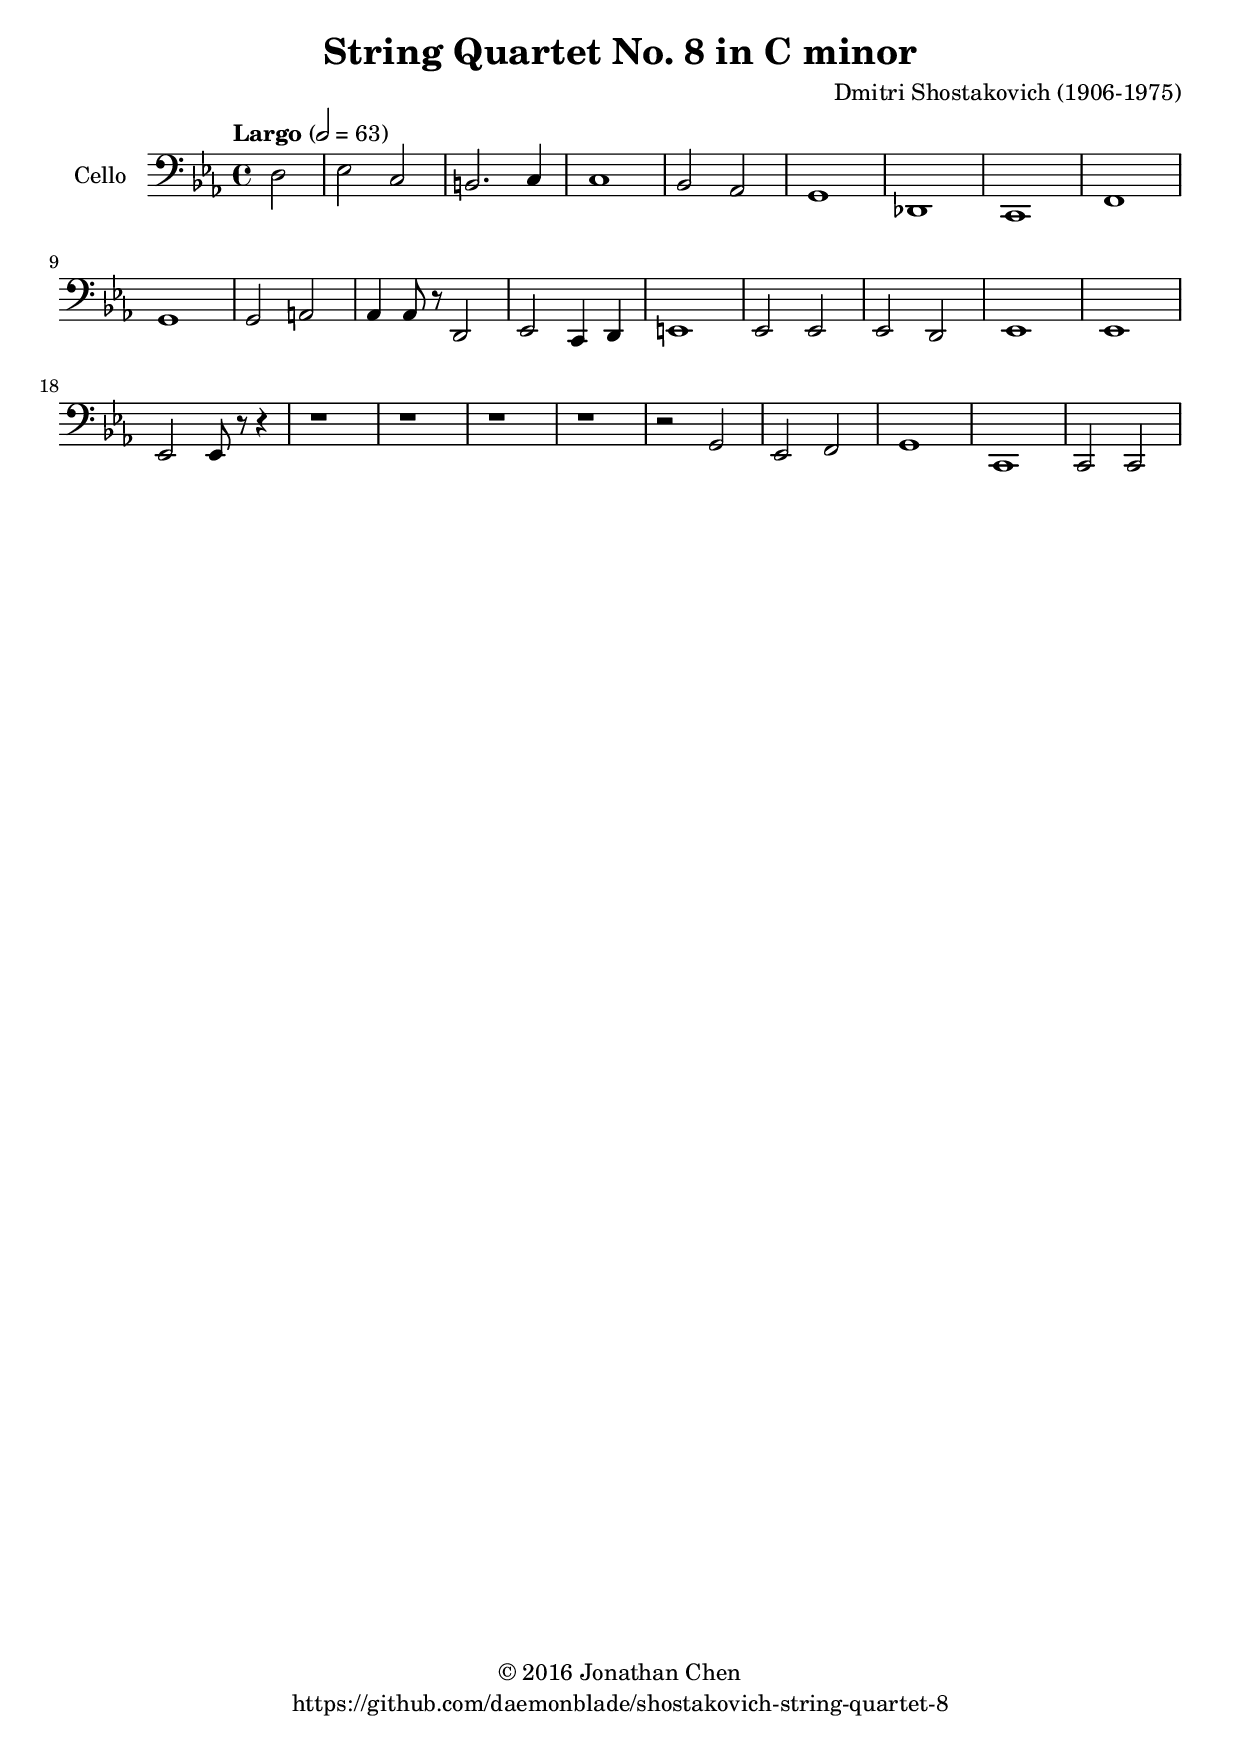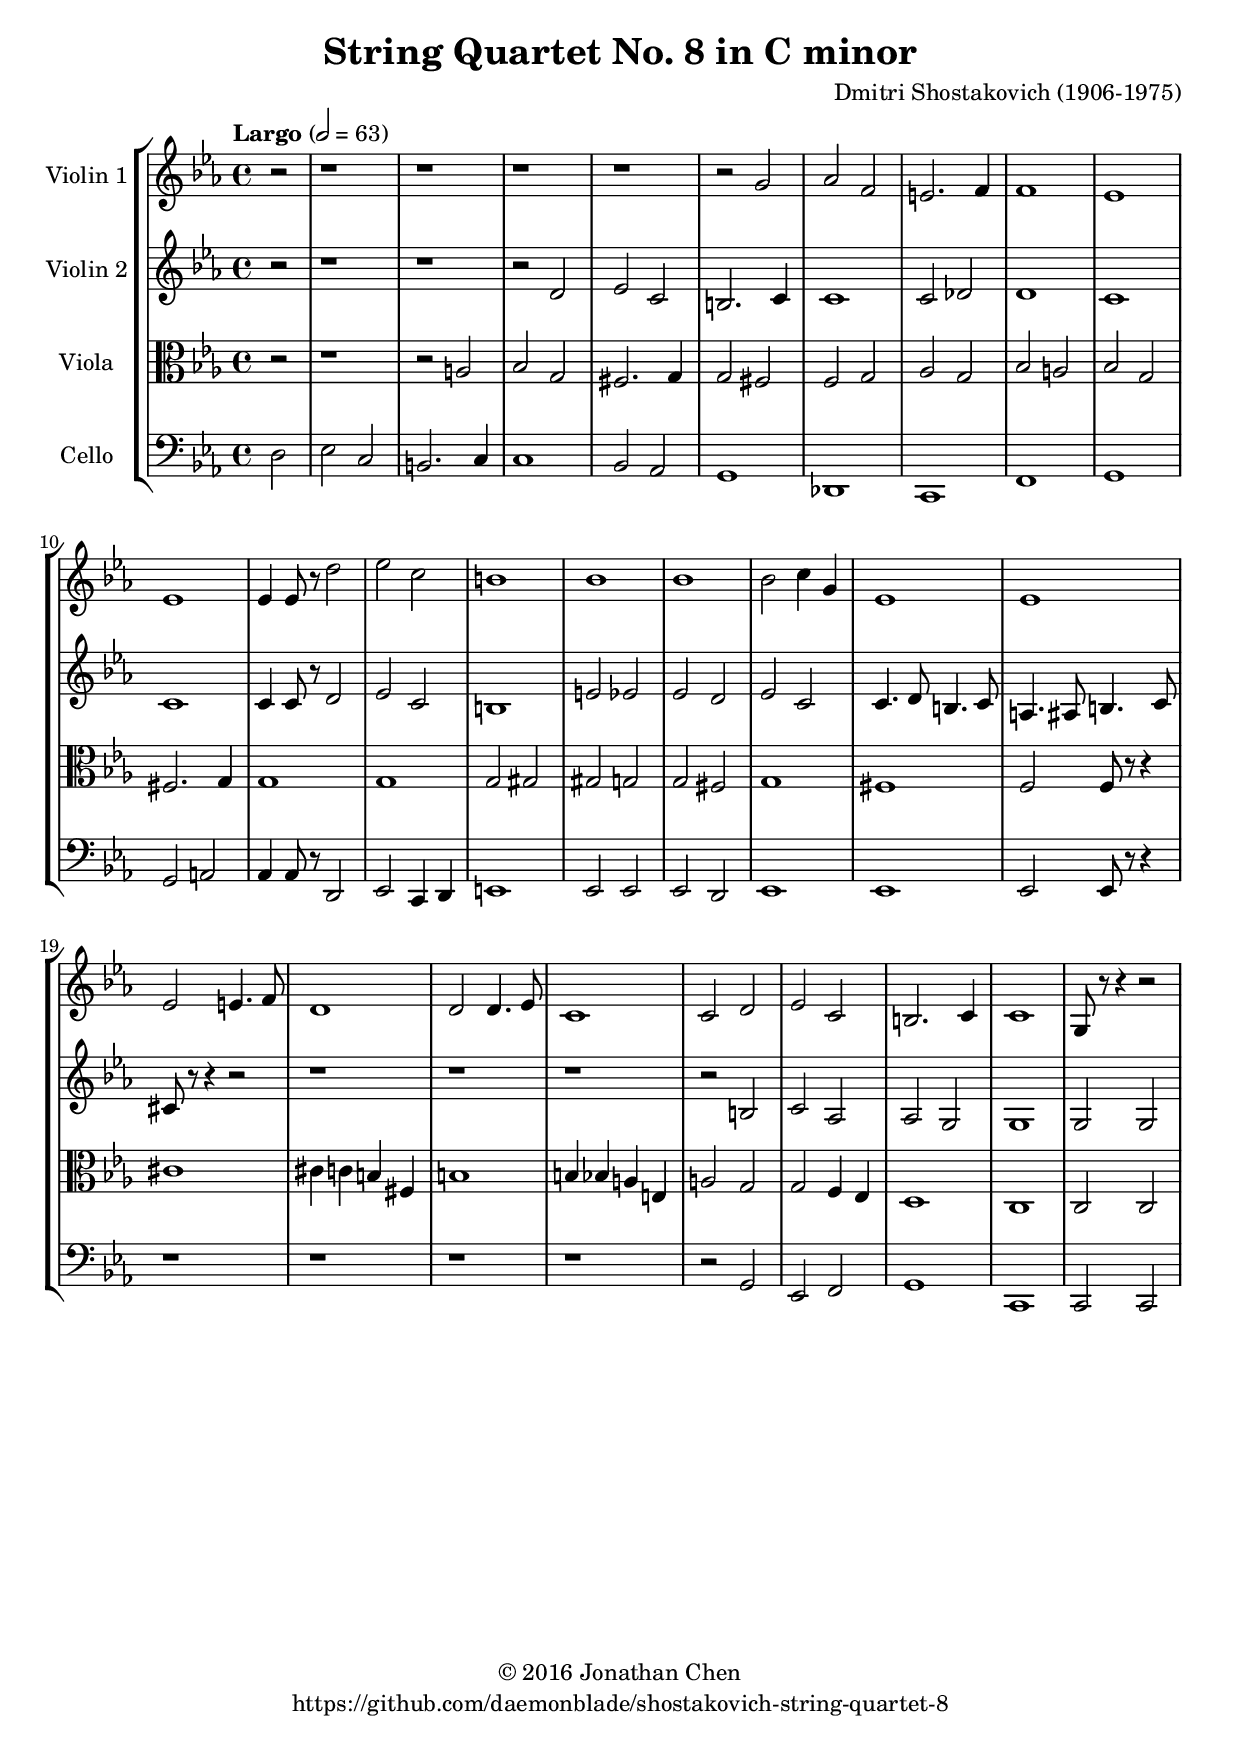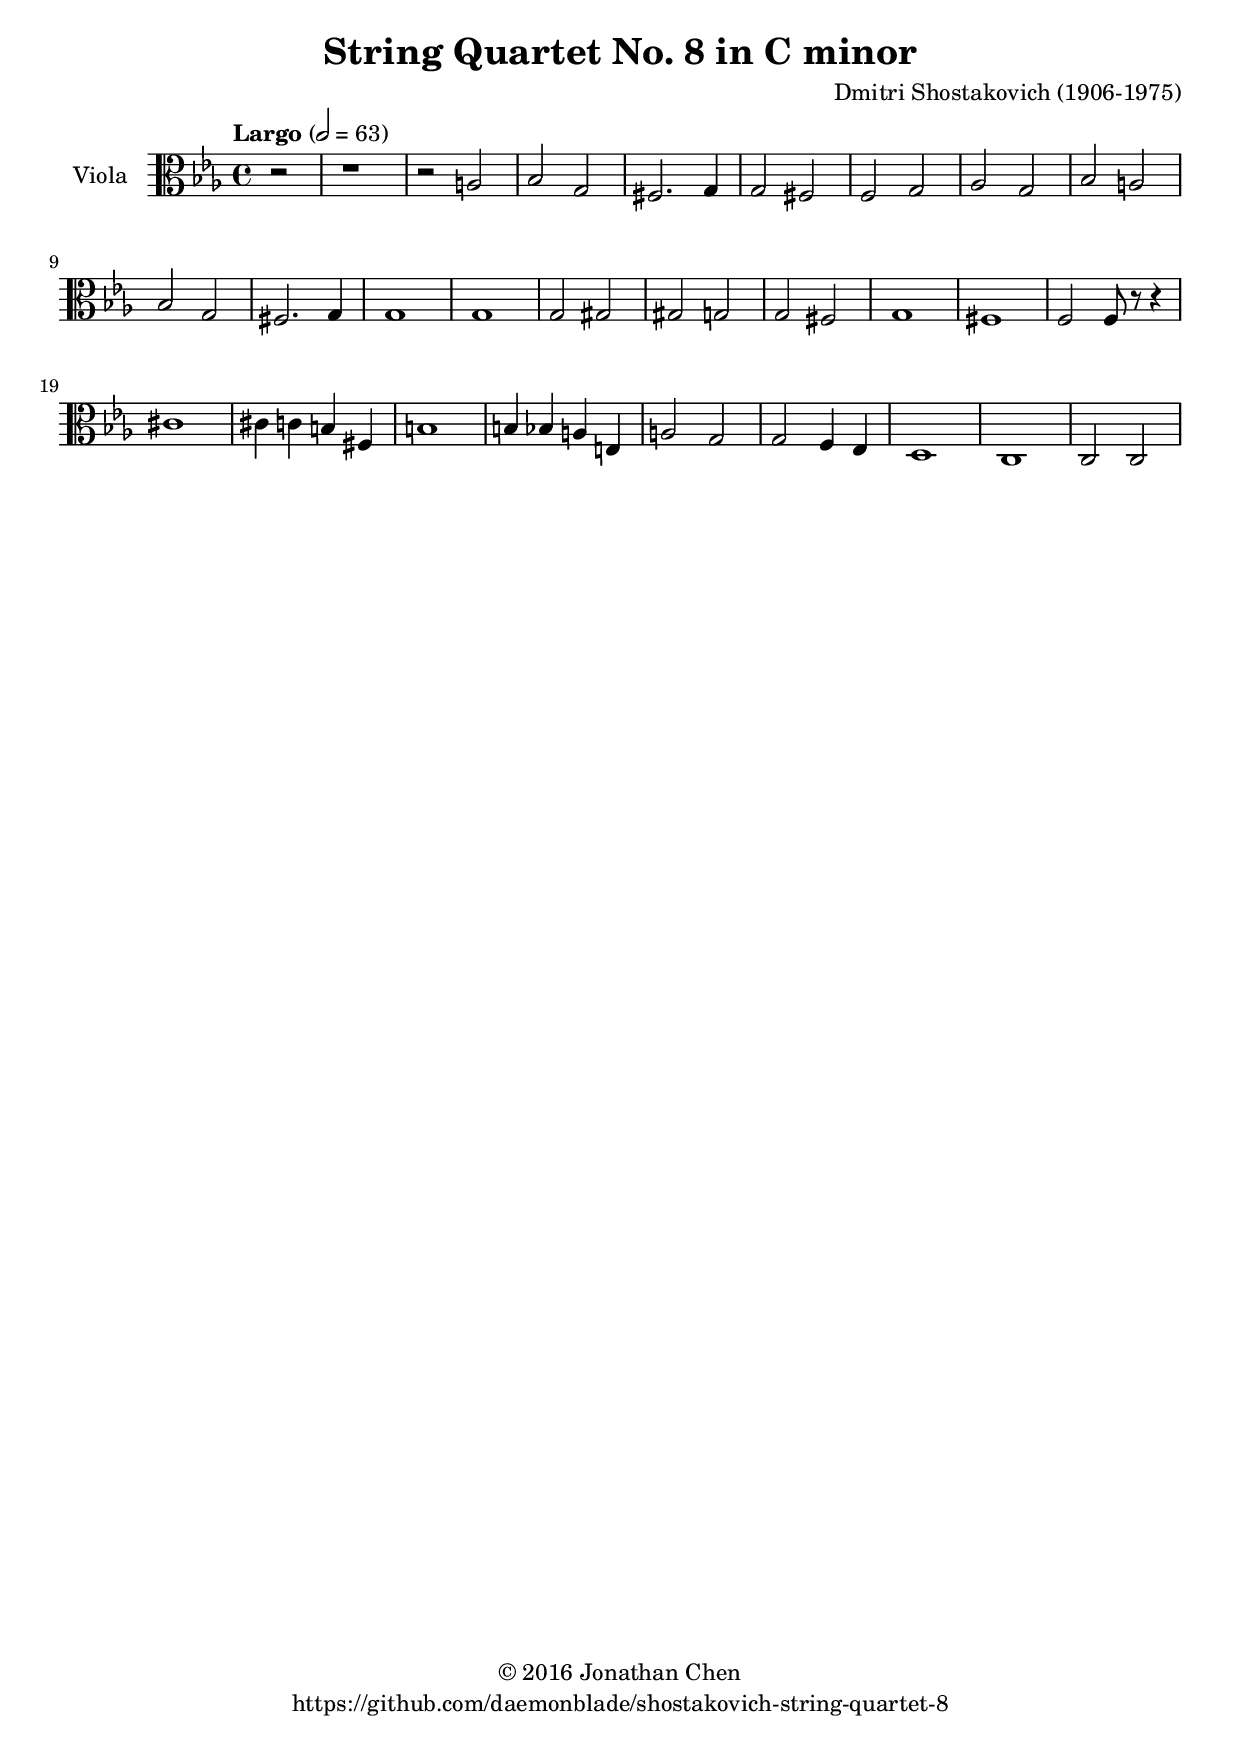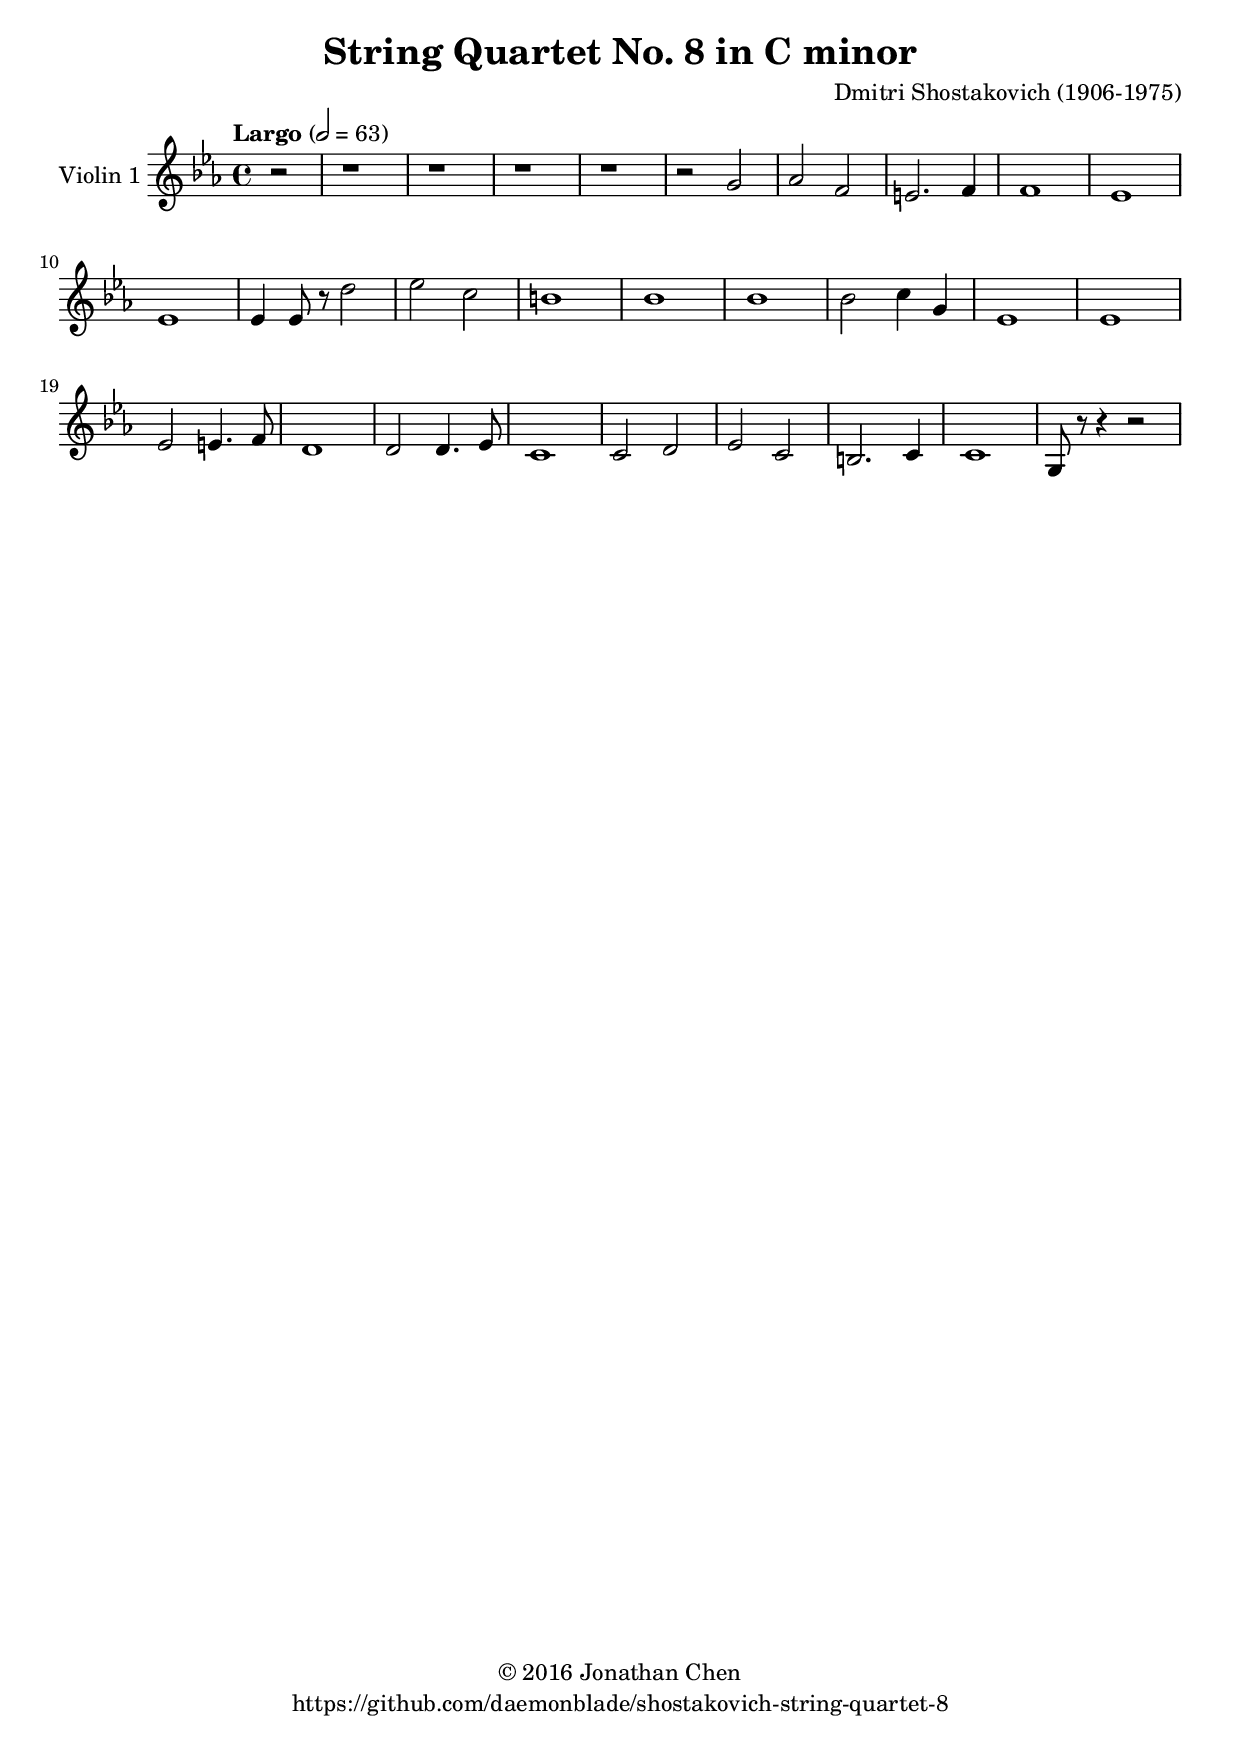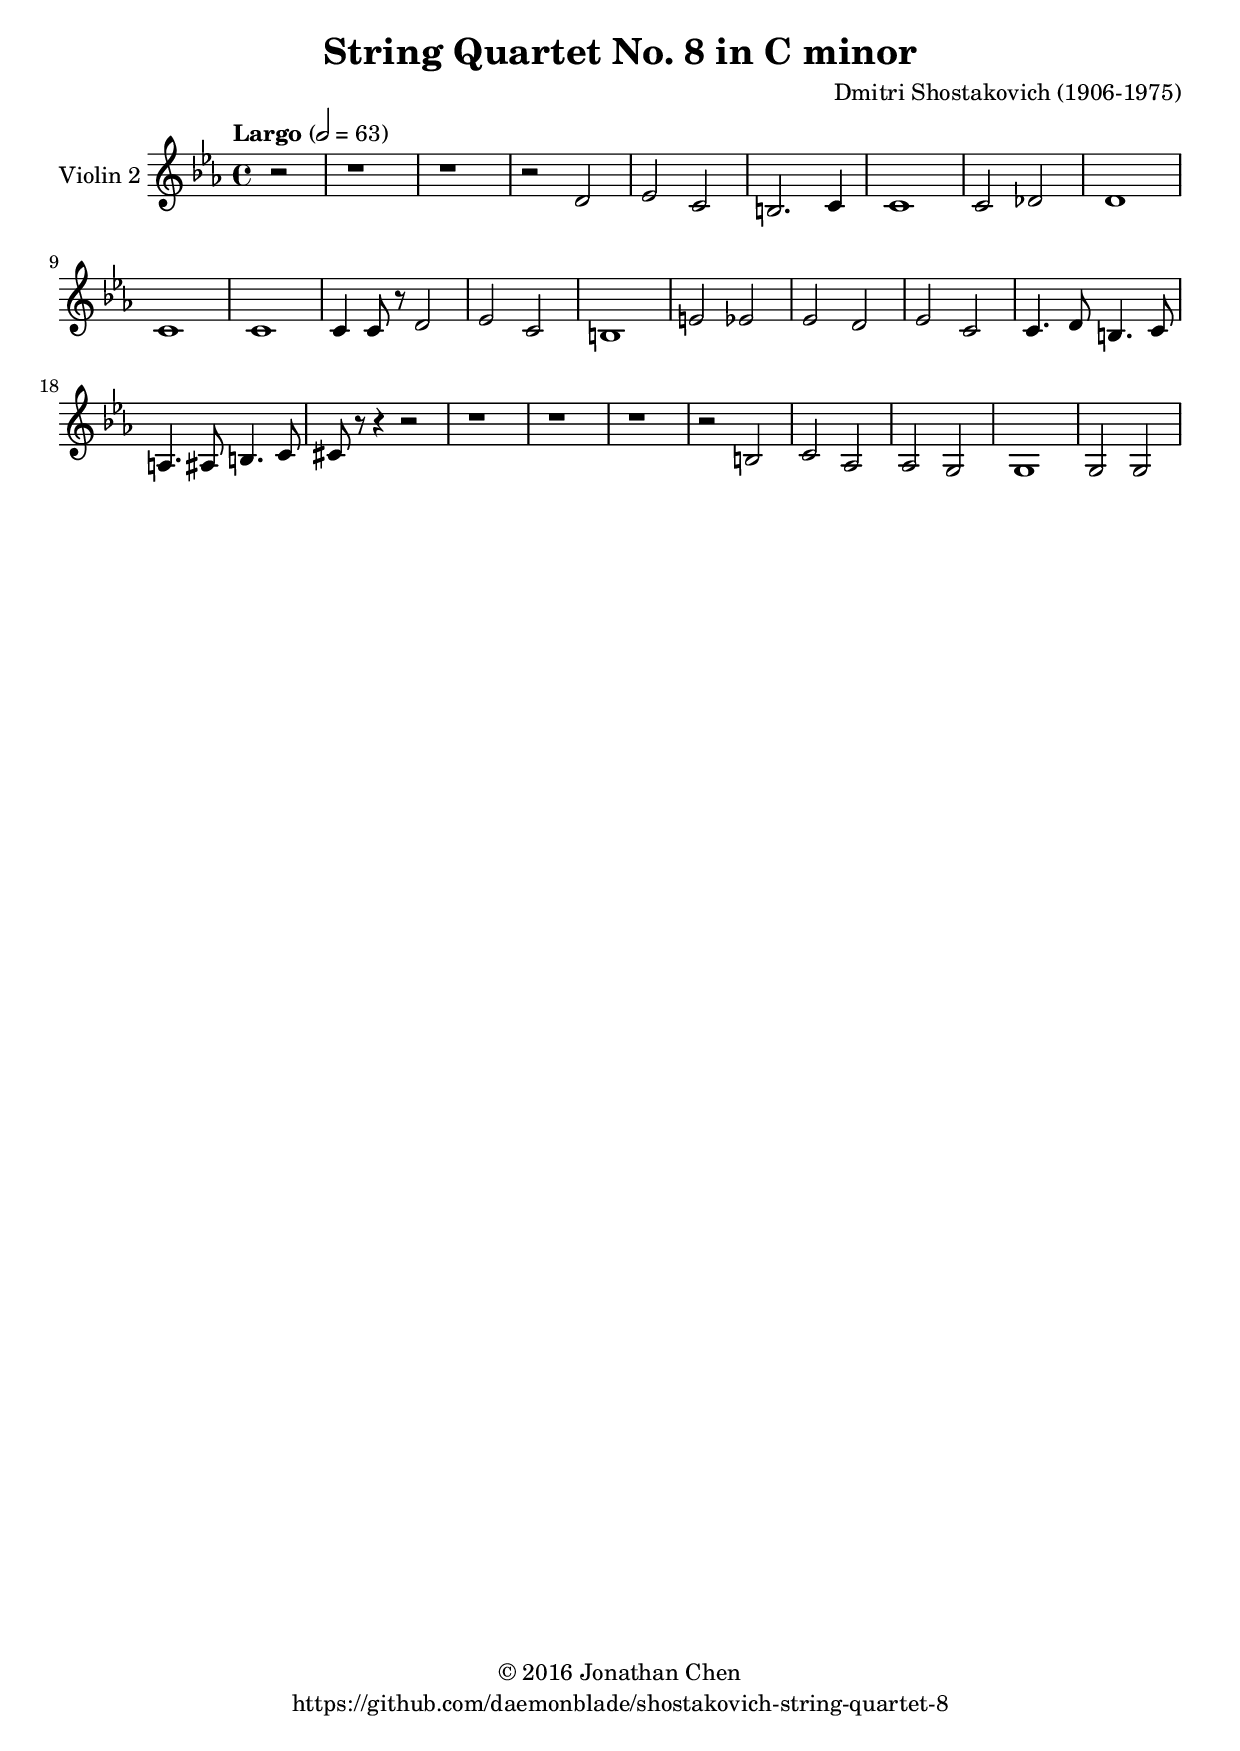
%
% Shostakovich String Quartet No 8 (Op 110)
%
% copyright: 2016 Jonathan Chen
% source: https://github.com/daemonblade/shostakovich-string-quartet-8
% style: indent 2 spaces, 80 cols, 1 bar/line
%
\version "2.18.2"

\header
{
  title = "String Quartet No. 8 in C minor"
  composer = "Dmitri Shostakovich (1906-1975)"
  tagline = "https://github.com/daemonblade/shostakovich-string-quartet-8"
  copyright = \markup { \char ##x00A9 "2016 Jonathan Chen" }
}

%%%%%%%%%%%%%%%%%%%%%%%%%%%%%%%%%%%%%%%%%%%%%%%%%%%%%%%%%%%%%%%%%%%%%%%%%%%%%%%%

move_a_begin =
{
  \tempo "Largo" 2 = 63
  \time 4/4
  \key c \minor
}

move_a_violin_a = \new Voice \relative c''
{
  \set Staff.instrumentName = #"Violin 1"
  \partial 2 r2 |
  r1
  r1
  r1
  r1
  r2 g
  aes f
  e2. f4
  f1
  ees
  ees
  ees4 ees8 r d'2
  ees c
  b1
  bes
  bes
  bes2 c4 g
  ees1
  ees
  ees2 e4. f8
  d1
  d2 d4. ees8
  c1
  c2 d
  ees c
  b2. c4
  c1
  g8 r8 r4 r2
}

move_a_violin_b = \new Voice \relative c'
{
  \set Staff.instrumentName = #"Violin 2"
  \partial 2 r2 |
  r1
  r1
  r2 d
  ees c
  b2. c4
  c1
  c2 des
  d1
  c
  c
  c4 c8 r d2
  ees c
  b1
  e2 ees
  ees d
  ees c
  c4. d8 b4. c8
  a4. ais8 b4. c8
  cis r8 r4 r2
  r1
  r
  r
  r2 b
  c aes
  aes g
  g1
  g2 g
}

move_a_viola = \new Voice \relative c'
{
  \set Staff.instrumentName = #"Viola"
  \clef alto
  \partial 2 r2 |
  r1
  r2 a
  bes g
  fis2. g4
  g2 fis
  f2 g
  aes g
  bes2 a
  bes g
  fis2. g4
  g1
  g1
  g2 gis
  gis g
  g fis
  g1
  fis
  f2 f8 r8 r4
  cis'1
  cis4 c b fis
  b1
  b4 bes a e
  a2 g
  g f4 ees
  d1
  c
  c2 c
}

move_a_cello = \new Voice \relative c
{
  \set Staff.instrumentName = #"Cello"
  \clef bass
  \partial 2 d2 |
  ees c
  b2. c4
  c1
  bes2 aes
  g1
  des
  c
  f
  g
  g2 a
  aes4 aes8 r d,2
  ees c4 d
  e1
  ees2 ees
  ees d
  ees1
  ees
  ees2 ees8 r8 r4
  r1
  r
  r
  r
  r2 g
  ees f
  g1
  c,
  c2 c
}

%%%%%%%%%%%%%%%%%%%%%%%%%%%%%%%%%%%%%%%%%%%%%%%%%%%%%%%%%%%%%%%%%%%%%%%%%%%%%%%%
%
% Book Generation
%
%%%%%%%%%%%%%%%%%%%%%%%%%%%%%%%%%%%%%%%%%%%%%%%%%%%%%%%%%%%%%%%%%%%%%%%%%%%%%%%%
\book
{
  \bookOutputSuffix "Score"
  \score
  {
    \new StaffGroup
    <<
      \new Staff << \move_a_begin \move_a_violin_a >>
      \new Staff << \move_a_begin \move_a_violin_b >>
      \new Staff << \move_a_begin \move_a_viola >>
      \new Staff << \move_a_begin \move_a_cello >>
    >>
  }
}

\book
{
  \bookOutputSuffix "Violin1"
  \score
  {
    \new Staff << \move_a_begin \move_a_violin_a >>
  }
}

\book
{
  \bookOutputSuffix "Violin2"
  \score
  {
    \new Staff << \move_a_begin \move_a_violin_b >>
  }
}

\book
{
  \bookOutputSuffix "Viola"
  \score
  {
    \new Staff << \move_a_begin \move_a_viola >>
  }
}

\book
{
  \bookOutputSuffix "Cello"
  \score
  {
    \new Staff << \move_a_begin \move_a_cello >>
  }
}
